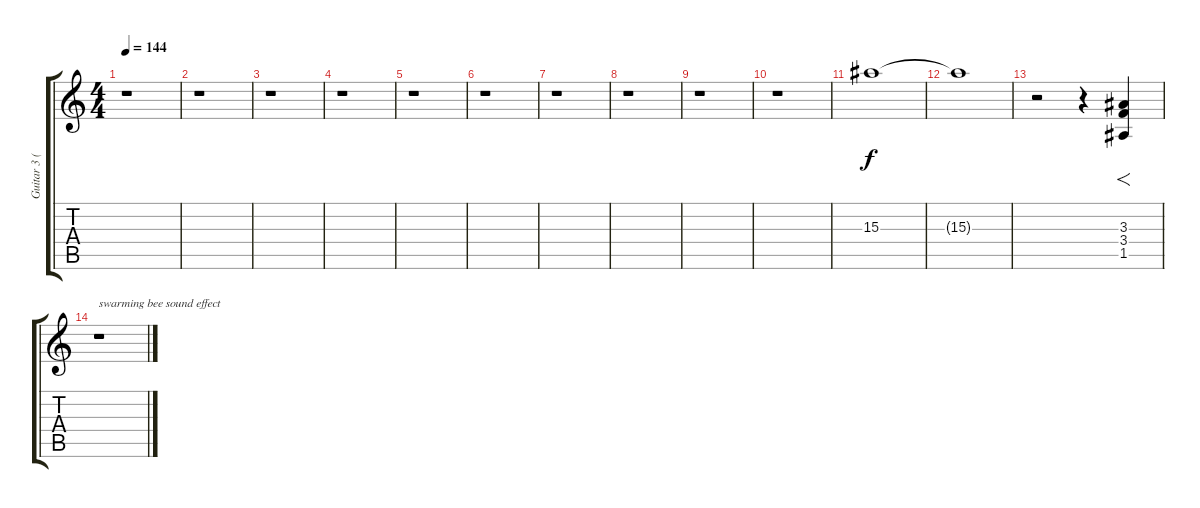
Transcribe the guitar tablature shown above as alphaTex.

\track ("Guitar 3 (Disto)" "Guitar 3 (") {instrument distortionguitar}
\staff {score tabs}
\tuning (E4 B3 G3 D3 A2 E2) {hide}
\ts (4 4)
\tempo 144
\clef g2
\ks c
r.1{dy f} |
r.1 |
r.1 |
r.1 |
r.1 |
r.1 |
r.1 |
r.1 |
r.1 |
r.1 |
15.3.1 |
15.3{t}.1 |
r.2 r.4 (3.3 3.4 1.5).4{f} |
r.1{txt "swarming bee sound effect"}
